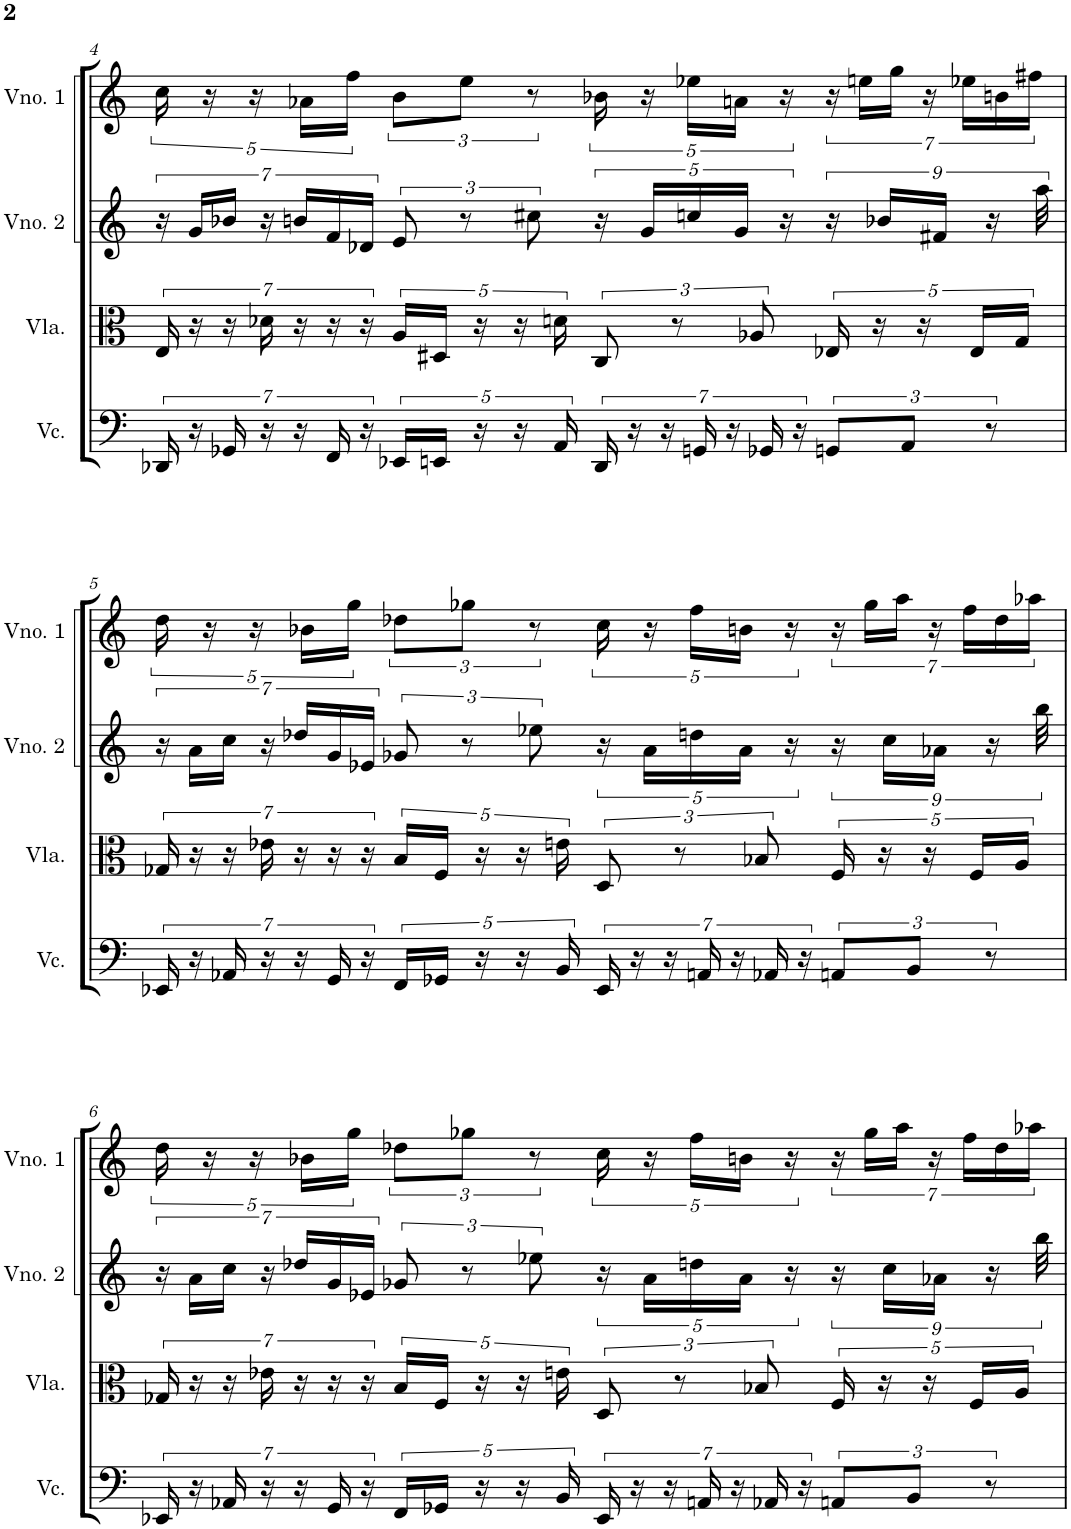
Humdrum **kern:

**kern	**kern	**kern	**kern
*part4	*part3	*part2	*part1
*staff4	*staff3	*staff2	*staff1
*I"Violoncelo	*I"Viola	*I"Violino 2	*I"Violino 1
*I'Vc.	*I'Vla.	*I'Vno. 2	*I'Vno. 1
!!LO:PB:g=z
*clefF4	*clefC3	*clefG2	*clefG2
*k[]	*k[]	*k[]	*k[]
*M4/4	*M4/4	*M4/4	*M4/4
=4	=4	=4	=4
28DD-X/	28E/	28r	20cc\
28r	28r	28g/LL	.
.	.	.	20r
28GG-X/	28r	28b-X/JJ	.
.	.	.	20r
28r	28d-X\	28r	.
28r	28r	28bn/LL	.
.	.	.	20a-X\LL
28FF/	28r	28f/	.
.	.	.	20ff\JJ
28r	28r	28d-X/JJ	.
20EE-X/LL	20A/LL	12e/	12b\L
20EEn/JJ	20D#X/JJ	.	.
.	.	12r	12ee\J
20r	20r	.	.
20r	20r	.	.
.	.	12cc#X\	12r
20AA/	20dn\	.	.
28DD-/	12C/	20r	20b-X\
28r	.	.	.
.	.	20g/LL	20r
28r	.	.	.
.	12r	.	.
.	.	20ccn/	20ee-X\LL
28GGn/	.	.	.
28r	.	.	.
.	.	20g/JJ	20an\JJ
.	12A-X/	.	.
28GG-X/	.	.	.
.	.	20r	20r
28r	.	.	.
12GGn/L	20E-X/	18r	28r
.	.	.	28een\LL
.	20r	.	.
.	.	18b-X/LL	.
.	.	.	28gg\JJ
12AA/J	.	.	.
.	20r	.	.
.	.	.	28r
.	.	18f#X/JJ	.
.	.	.	28ee-X\LL
.	20E-/LL	.	.
12r	.	18r	.
.	.	.	28bn\
.	20G/JJ	.	.
.	.	.	28ff#X\JJ
.	.	36aa\	.
!!LO:LB:g=z
=5	=5	=5	=5
28EE-X/	28G-X/	28r	20dd\
28r	28r	28a\LL	.
.	.	.	20r
28AA-X/	28r	28cc\JJ	.
.	.	.	20r
28r	28e-X\	28r	.
28r	28r	28dd-X/LL	.
.	.	.	20b-X\LL
28GG/	28r	28g/	.
.	.	.	20gg\JJ
28r	28r	28e-X/JJ	.
20FF/LL	20B/LL	12g-X/	12dd-X\L
20GG-X/JJ	20F/JJ	.	.
.	.	12r	12gg-X\J
20r	20r	.	.
20r	20r	.	.
.	.	12ee-X\	12r
20BB/	20en\	.	.
28EE-/	12D/	20r	20cc\
28r	.	.	.
.	.	20a\LL	20r
28r	.	.	.
.	12r	.	.
.	.	20ddn\	20ff\LL
28AAn/	.	.	.
28r	.	.	.
.	.	20a\JJ	20bn\JJ
.	12B-X/	.	.
28AA-X/	.	.	.
.	.	20r	20r
28r	.	.	.
12AAn/L	20F/	18r	28r
.	.	.	28gg-\LL
.	20r	.	.
.	.	18cc\LL	.
.	.	.	28aa\JJ
12BB/J	.	.	.
.	20r	.	.
.	.	.	28r
.	.	18a-X\JJ	.
.	.	.	28ff\LL
.	20F/LL	.	.
12r	.	18r	.
.	.	.	28dd-\
.	20A/JJ	.	.
.	.	.	28aa-X\JJ
.	.	36bb\	.
!!LO:LB:g=z
=6	=6	=6	=6
28EE-X/	28G-X/	28r	20dd\
28r	28r	28a\LL	.
.	.	.	20r
28AA-X/	28r	28cc\JJ	.
.	.	.	20r
28r	28e-X\	28r	.
28r	28r	28dd-X/LL	.
.	.	.	20b-X\LL
28GG/	28r	28g/	.
.	.	.	20gg\JJ
28r	28r	28e-X/JJ	.
20FF/LL	20B/LL	12g-X/	12dd-X\L
20GG-X/JJ	20F/JJ	.	.
.	.	12r	12gg-X\J
20r	20r	.	.
20r	20r	.	.
.	.	12ee-X\	12r
20BB/	20en\	.	.
28EE-/	12D/	20r	20cc\
28r	.	.	.
.	.	20a\LL	20r
28r	.	.	.
.	12r	.	.
.	.	20ddn\	20ff\LL
28AAn/	.	.	.
28r	.	.	.
.	.	20a\JJ	20bn\JJ
.	12B-X/	.	.
28AA-X/	.	.	.
.	.	20r	20r
28r	.	.	.
12AAn/L	20F/	18r	28r
.	.	.	28gg-\LL
.	20r	.	.
.	.	18cc\LL	.
.	.	.	28aa\JJ
12BB/J	.	.	.
.	20r	.	.
.	.	.	28r
.	.	18a-X\JJ	.
.	.	.	28ff\LL
.	20F/LL	.	.
12r	.	18r	.
.	.	.	28dd-\
.	20A/JJ	.	.
.	.	.	28aa-X\JJ
.	.	36bb\	.
=	=	=	=
*-	*-	*-	*-
